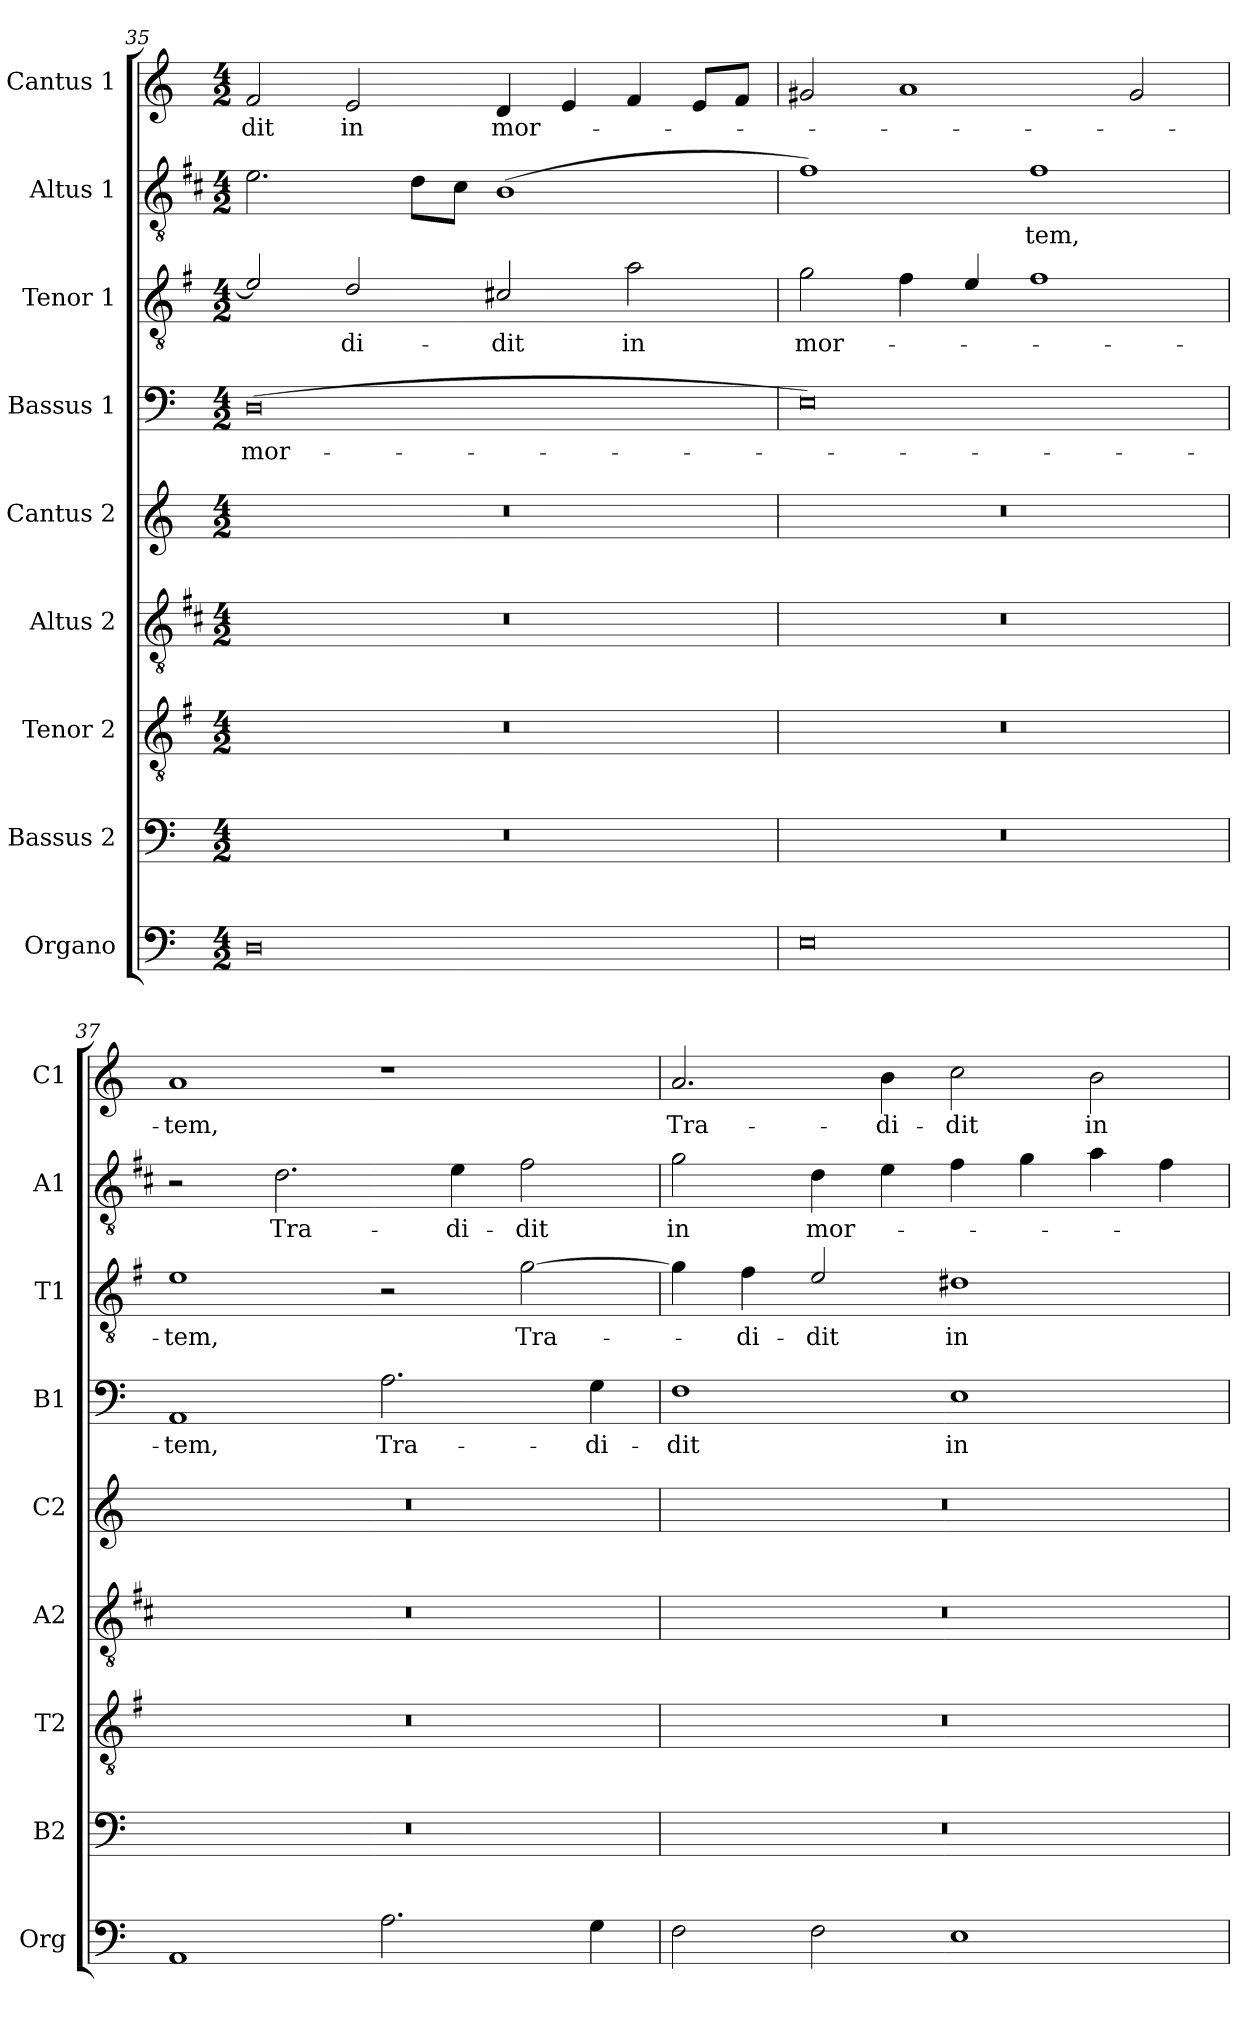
**kern	**kern	**kern	**kern	**kern	**kern	**text	**kern	**text	**kern	**text	**kern	**text
*part9	*part8	*part7	*part6	*part5	*part4	*part4	*part3	*part3	*part2	*part2	*part1	*part1
*staff9	*staff8	*staff7	*staff6	*staff5	*staff4	*staff4	*staff3	*staff3	*staff2	*staff2	*staff1	*staff1
*I"Organo	*I"Bassus 2	*I"Tenor 2	*I"Altus 2	*I"Cantus 2	*I"Bassus 1	*	*I"Tenor 1	*	*I"Altus 1	*	*I"Cantus 1	*
*I'Org	*I'B2	*I'T2	*I'A2	*I'C2	*I'B1	*	*I'T1	*	*I'A1	*	*I'C1	*
*clefF4	*clefF4	*clefGv2	*clefGv2	*clefG2	*clefF4	*	*clefGv2	*	*clefGv2	*	*clefG2	*
*	*	*ITrd4c7	*ITrd1c2	*	*	*	*ITrd4c7	*	*ITrd1c2	*	*	*
*k[]	*k[]	*k[]	*k[]	*k[]	*k[]	*	*k[]	*	*k[]	*	*k[]	*
*C:	*C:	*C:	*C:	*C:	*C:	*	*C:	*	*C:	*	*C:	*
*M4/2	*M4/2	*M4/2	*M4/2	*M4/2	*M4/2	*	*M4/2	*	*M4/2	*	*M4/2	*
=35	=35	=35	=35	=35	=35	=35	=35	=35	=35	=35	=35	=35
!	!	!	!	!	!	!LO:LY:b	!	!	!	!	!	!LO:LY:b
0D	0r	0r	0r	0r	(>0D	mor-	2A/]	.	2.d\	.	2f/	-dit
!	!	!	!	!	!	!	!	!LO:LY:b	!	!	!	!LO:LY:b
.	.	.	.	.	.	.	2G/	-di-	.	.	2e/	in
.	.	.	.	.	.	.	.	.	8c\L	.	.	.
.	.	.	.	.	.	.	.	.	8B\J	.	.	.
!	!	!	!	!	!	!	!	!LO:LY:b	!	!	!	!LO:LY:b
.	.	.	.	.	.	.	2F#X/	-dit	(>1A	.	4d/	mor-
.	.	.	.	.	.	.	.	.	.	.	4e/	.
!	!	!	!	!	!	!	!	!LO:LY:b	!	!	!	!
.	.	.	.	.	.	.	2d\	in	.	.	4f/	.
.	.	.	.	.	.	.	.	.	.	.	8e/L	.
.	.	.	.	.	.	.	.	.	.	.	8f/J	.
=36	=36	=36	=36	=36	=36	=36	=36	=36	=36	=36	=36	=36
!	!	!	!	!	!	!	!	!LO:LY:b	!	!	!	!
0E	0r	0r	0r	0r	0E)	.	2c\	mor-	1e)	.	2g#X/	.
.	.	.	.	.	.	.	4B\	.	.	.	1a	.
.	.	.	.	.	.	.	4A/	.	.	.	.	.
!	!	!	!	!	!	!	!	!	!	!LO:LY:b	!	!
.	.	.	.	.	.	.	1B	.	1e	-tem,	.	.
.	.	.	.	.	.	.	.	.	.	.	2g#/	.
=37	=37	=37	=37	=37	=37	=37	=37	=37	=37	=37	=37	=37
!	!	!	!	!	!	!LO:LY:b	!	!LO:LY:b	!	!	!	!LO:LY:b
1AA	0r	0r	0r	0r	1AA	-tem,	1A	-tem,	2r	.	1a	-tem,
!	!	!	!	!	!	!	!	!	!	!LO:LY:b	!	!
.	.	.	.	.	.	.	.	.	2.c\	Tra-	.	.
!	!	!	!	!	!	!LO:LY:b	!	!	!	!	!	!
2.A\	.	.	.	.	2.A\	Tra-	2r	.	.	.	1r	.
!	!	!	!	!	!	!	!	!	!	!LO:LY:b	!	!
.	.	.	.	.	.	.	.	.	4d\	-di-	.	.
!	!	!	!	!	!	!	!	!LO:LY:b	!	!LO:LY:b	!	!
.	.	.	.	.	.	.	[2c\	Tra-	2e\	-dit	.	.
!	!	!	!	!	!	!LO:LY:b	!	!	!	!	!	!
4G\	.	.	.	.	4G\	-di-	.	.	.	.	.	.
!!LO:LB:g=z
=38	=38	=38	=38	=38	=38	=38	=38	=38	=38	=38	=38	=38
!	!	!	!	!	!	!LO:LY:b	!	!	!	!LO:LY:b	!	!LO:LY:b
2F\	0r	0r	0r	0r	1F	-dit	4c\]	.	2f\	in	2.a/	Tra-
!	!	!	!	!	!	!	!	!LO:LY:b	!	!	!	!
.	.	.	.	.	.	.	4B\	-di-	.	.	.	.
!	!	!	!	!	!	!	!	!LO:LY:b	!	!LO:LY:b	!	!
2F\	.	.	.	.	.	.	2A/	-dit	4c\	mor-	.	.
!	!	!	!	!	!	!	!	!	!	!	!	!LO:LY:b
.	.	.	.	.	.	.	.	.	4d\	.	4b\	-di-
!	!	!	!	!	!	!LO:LY:b	!	!LO:LY:b	!	!	!	!LO:LY:b
1E	.	.	.	.	1E	in	1G#X	in	4e\	.	2cc\	-dit
.	.	.	.	.	.	.	.	.	4f\	.	.	.
!	!	!	!	!	!	!	!	!	!	!	!	!LO:LY:b
.	.	.	.	.	.	.	.	.	4g\	.	2b\	in
.	.	.	.	.	.	.	.	.	4e\	.	.	.
=	=	=	=	=	=	=	=	=	=	=	=	=
*-	*-	*-	*-	*-	*-	*-	*-	*-	*-	*-	*-	*-
